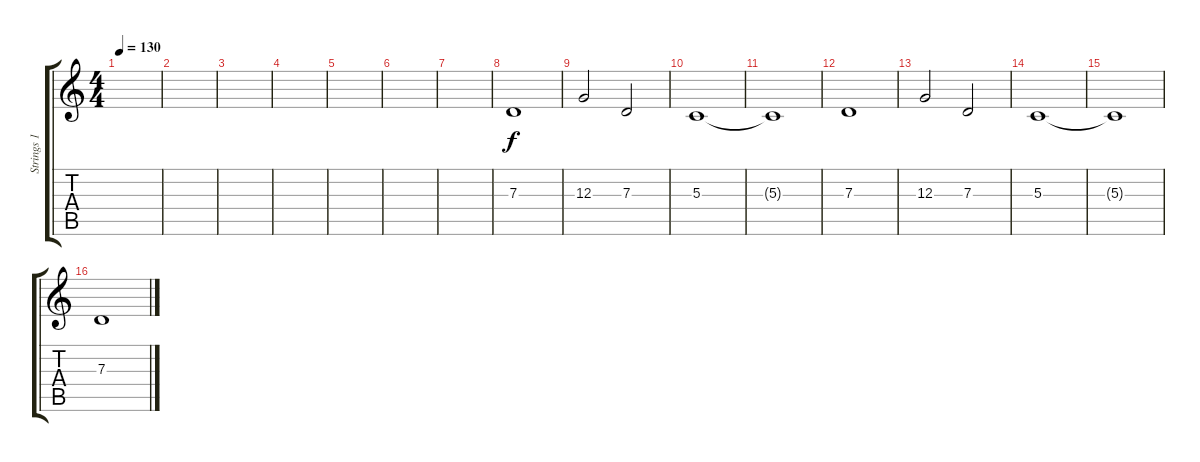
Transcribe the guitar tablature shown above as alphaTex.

\track ("Strings 1" "Strings 1") {instrument stringensemble1}
\staff {score tabs}
\tuning (E4 B3 G3 D3 A2 E2) {hide}
\ts (4 4)
\tempo 130
\clef g2
\ks c
|
|
|
|
|
|
|
7.3.1 |
12.3.2 7.3.2 |
5.3.1 |
5.3{t}.1 |
7.3.1 |
12.3.2 7.3.2 |
5.3.1 |
5.3{t}.1 |
7.3.1
